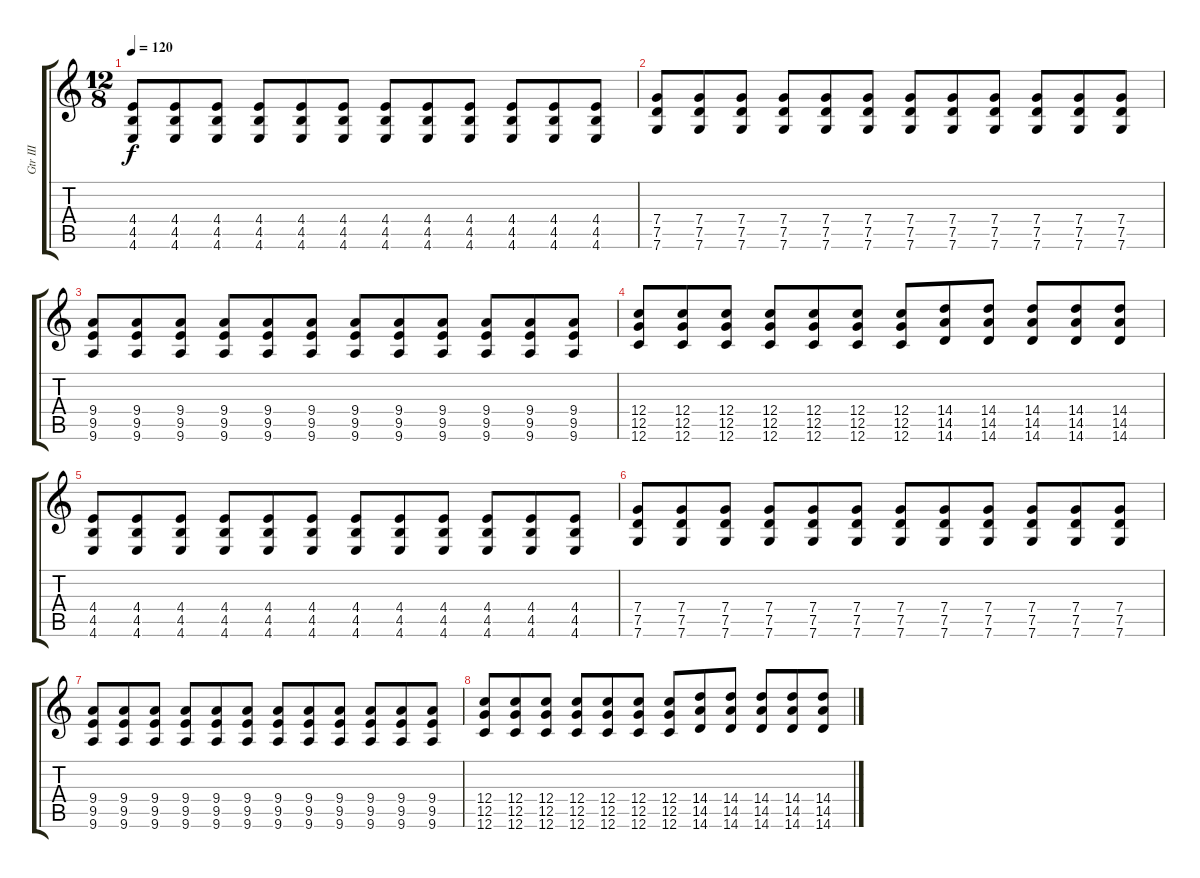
\track ("Gtr III" "Gtr III") {instrument distortionguitar}
\staff {score tabs}
\tuning (D4 A3 F3 C3 G2 C2) {hide}
\ts (12 8)
\tempo 120
\clef g2
\ks c
(4.4 4.5 4.6).8{dy f} (4.4 4.5 4.6).8 (4.4 4.5 4.6).8 (4.4 4.5 4.6).8 (4.4 4.5 4.6).8 (4.4 4.5 4.6).8 (4.4 4.5 4.6).8 (4.4 4.5 4.6).8 (4.4 4.5 4.6).8 (4.4 4.5 4.6).8 (4.4 4.5 4.6).8 (4.4 4.5 4.6).8 |
(7.4 7.5 7.6).8 (7.4 7.5 7.6).8 (7.4 7.5 7.6).8 (7.4 7.5 7.6).8 (7.4 7.5 7.6).8 (7.4 7.5 7.6).8 (7.4 7.5 7.6).8 (7.4 7.5 7.6).8 (7.4 7.5 7.6).8 (7.4 7.5 7.6).8 (7.4 7.5 7.6).8 (7.4 7.5 7.6).8 |
(9.4 9.5 9.6).8 (9.4 9.5 9.6).8 (9.4 9.5 9.6).8 (9.4 9.5 9.6).8 (9.4 9.5 9.6).8 (9.4 9.5 9.6).8 (9.4 9.5 9.6).8 (9.4 9.5 9.6).8 (9.4 9.5 9.6).8 (9.4 9.5 9.6).8 (9.4 9.5 9.6).8 (9.4 9.5 9.6).8 |
(12.4 12.5 12.6).8 (12.4 12.5 12.6).8 (12.4 12.5 12.6).8 (12.4 12.5 12.6).8 (12.4 12.5 12.6).8 (12.4 12.5 12.6).8 (12.4 12.5 12.6).8 (14.4 14.5 14.6).8 (14.4 14.5 14.6).8 (14.4 14.5 14.6).8 (14.4 14.5 14.6).8 (14.4 14.5 14.6).8 |
(4.4 4.5 4.6).8 (4.4 4.5 4.6).8 (4.4 4.5 4.6).8 (4.4 4.5 4.6).8 (4.4 4.5 4.6).8 (4.4 4.5 4.6).8 (4.4 4.5 4.6).8 (4.4 4.5 4.6).8 (4.4 4.5 4.6).8 (4.4 4.5 4.6).8 (4.4 4.5 4.6).8 (4.4 4.5 4.6).8 |
(7.4 7.5 7.6).8 (7.4 7.5 7.6).8 (7.4 7.5 7.6).8 (7.4 7.5 7.6).8 (7.4 7.5 7.6).8 (7.4 7.5 7.6).8 (7.4 7.5 7.6).8 (7.4 7.5 7.6).8 (7.4 7.5 7.6).8 (7.4 7.5 7.6).8 (7.4 7.5 7.6).8 (7.4 7.5 7.6).8 |
(9.4 9.5 9.6).8 (9.4 9.5 9.6).8 (9.4 9.5 9.6).8 (9.4 9.5 9.6).8 (9.4 9.5 9.6).8 (9.4 9.5 9.6).8 (9.4 9.5 9.6).8 (9.4 9.5 9.6).8 (9.4 9.5 9.6).8 (9.4 9.5 9.6).8 (9.4 9.5 9.6).8 (9.4 9.5 9.6).8 |
(12.4 12.5 12.6).8 (12.4 12.5 12.6).8 (12.4 12.5 12.6).8 (12.4 12.5 12.6).8 (12.4 12.5 12.6).8 (12.4 12.5 12.6).8 (12.4 12.5 12.6).8 (14.4 14.5 14.6).8 (14.4 14.5 14.6).8 (14.4 14.5 14.6).8 (14.4 14.5 14.6).8 (14.4 14.5 14.6).8
